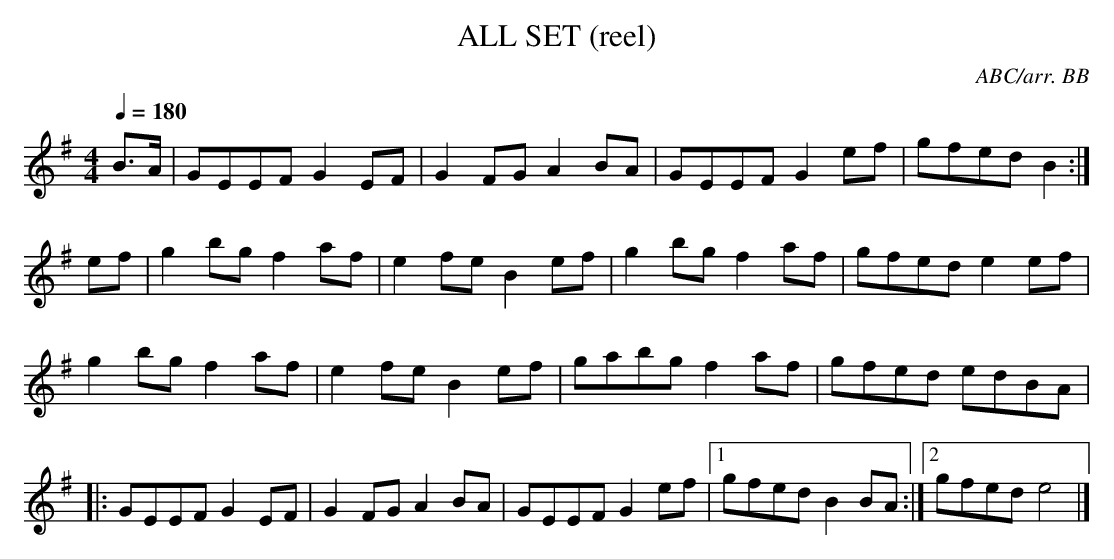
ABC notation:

X:1
T:ALL SET (reel)
C:ABC/arr. BB
M:4/4
L:1/8
Q:1/4=180
K:Em
B>A|GEEF G2EF|G2FG A2BA|GEEF G2ef|gfed B2 :|
ef|g2bg f2af|e2fe B2ef|g2bg f2af|gfed e2ef |
g2bg f2af|e2fe B2ef|gabg f2af|gfed edBA|
|:GEEF G2EF|G2FG A2BA|GEEF G2ef|1 gfed B2BA :|\
[2 gfed e4|]
